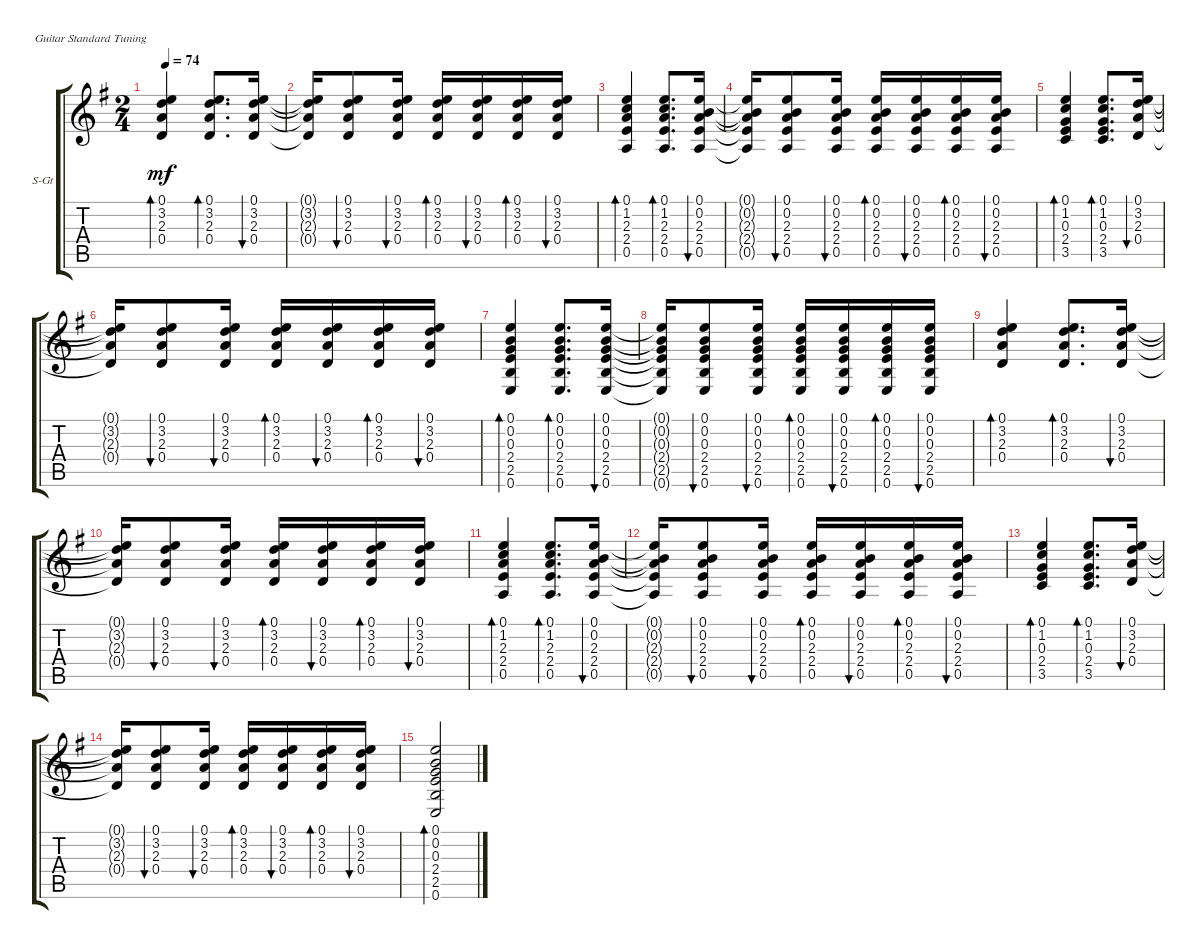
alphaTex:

\defaultSystemsLayout 4
\bracketExtendMode groupsimilarinstruments
\firstSystemTrackNameOrientation horizontal
\otherSystemsTrackNameOrientation horizontal
\track ("Steel Guitar" "S-Gt") {instrument acousticguitarsteel}
\staff {score tabs}
\tuning (E4 B3 G3 D3 A2 E2)
\ts (2 4)
\tempo 74
\clef g2
\ks eminor
(0.4 2.3 3.2 0.1).4{bd 30 dy mf} (0.4 2.3 3.2 0.1).8{d bd 30} (0.4 2.3 3.2 0.1).16{bu 30} |
(0.4{t} 2.3{t} 3.2{t} 0.1{t}).16 (0.4 2.3 3.2 0.1).8{bu 30} (0.4 2.3 3.2 0.1).16{bu 30} (0.4 2.3 3.2 0.1).16{bd 30} (0.4 2.3 3.2 0.1).16{bu 30} (0.4 2.3 3.2 0.1).16{bd 30} (0.4 2.3 3.2 0.1).16{bu 30} |
(0.5 2.4 2.3 1.2 0.1).4{bd 30} (0.5 2.4 2.3 1.2 0.1).8{d bd 30} (0.5 2.4 2.3 0.2 0.1).16{bu 30} |
(0.5{t} 2.4{t} 2.3{t} 0.2{t} 0.1{t}).16 (0.5 2.4 2.3 0.2 0.1).8{bu 30} (0.5 2.4 2.3 0.2 0.1).16{bu 30} (0.5 2.4 2.3 0.2 0.1).16{bd 30} (0.5 2.4 2.3 0.2 0.1).16{bu 30} (0.5 2.4 2.3 0.2 0.1).16{bd 30} (0.5 2.4 2.3 0.2 0.1).16{bu 30} |
(3.5 2.4 0.3 1.2 0.1).4{bd 30} (3.5 2.4 0.3 1.2 0.1).8{d bd 30} (0.4 2.3 3.2 0.1).16{bu 30} |
(0.4{t} 2.3{t} 3.2{t} 0.1{t}).16 (0.4 2.3 3.2 0.1).8{bu 30} (0.4 2.3 3.2 0.1).16{bu 30} (0.4 2.3 3.2 0.1).16{bd 30} (0.4 2.3 3.2 0.1).16{bu 30} (0.4 2.3 3.2 0.1).16{bd 30} (0.4 2.3 3.2 0.1).16{bu 30} |
(0.6 2.5 2.4 0.3 0.2 0.1).4{bd 30} (0.6 2.5 2.4 0.3 0.2 0.1).8{d bd 30} (0.6 2.5 2.4 0.3 0.2 0.1).16{bu 30} |
(0.6{t} 2.5{t} 2.4{t} 0.3{t} 0.2{t} 0.1{t}).16 (0.6 2.5 2.4 0.3 0.2 0.1).8{bu 30} (0.6 2.5 2.4 0.3 0.2 0.1).16{bu 30} (0.6 2.5 2.4 0.3 0.2 0.1).16{bd 30} (0.6 2.5 2.4 0.3 0.2 0.1).16{bu 30} (0.6 2.5 2.4 0.3 0.2 0.1).16{bd 30} (0.6 2.5 2.4 0.3 0.2 0.1).16{bu 30} |
(0.4 2.3 3.2 0.1).4{bd 30} (0.4 2.3 3.2 0.1).8{d bd 30} (0.4 2.3 3.2 0.1).16{bu 30} |
(0.4{t} 2.3{t} 3.2{t} 0.1{t}).16 (0.4 2.3 3.2 0.1).8{bu 30} (0.4 2.3 3.2 0.1).16{bu 30} (0.4 2.3 3.2 0.1).16{bd 30} (0.4 2.3 3.2 0.1).16{bu 30} (0.4 2.3 3.2 0.1).16{bd 30} (0.4 2.3 3.2 0.1).16{bu 30} |
(0.5 2.4 2.3 1.2 0.1).4{bd 30} (0.5 2.4 2.3 1.2 0.1).8{d bd 30} (0.5 2.4 2.3 0.2 0.1).16{bu 30} |
(0.5{t} 2.4{t} 2.3{t} 0.2{t} 0.1{t}).16 (0.5 2.4 2.3 0.2 0.1).8{bu 30} (0.5 2.4 2.3 0.2 0.1).16{bu 30} (0.5 2.4 2.3 0.2 0.1).16{bd 30} (0.5 2.4 2.3 0.2 0.1).16{bu 30} (0.5 2.4 2.3 0.2 0.1).16{bd 30} (0.5 2.4 2.3 0.2 0.1).16{bu 30} |
(3.5 2.4 0.3 1.2 0.1).4{bd 30} (3.5 2.4 0.3 1.2 0.1).8{d bd 30} (0.4 2.3 3.2 0.1).16{bu 30} |
(0.4{t} 2.3{t} 3.2{t} 0.1{t}).16 (0.4 2.3 3.2 0.1).8{bu 30} (0.4 2.3 3.2 0.1).16{bu 30} (0.4 2.3 3.2 0.1).16{bd 30} (0.4 2.3 3.2 0.1).16{bu 30} (0.4 2.3 3.2 0.1).16{bd 30} (0.4 2.3 3.2 0.1).16{bu 30} |
(0.6 2.5 2.4 0.3 0.2 0.1).2{bd 30}
